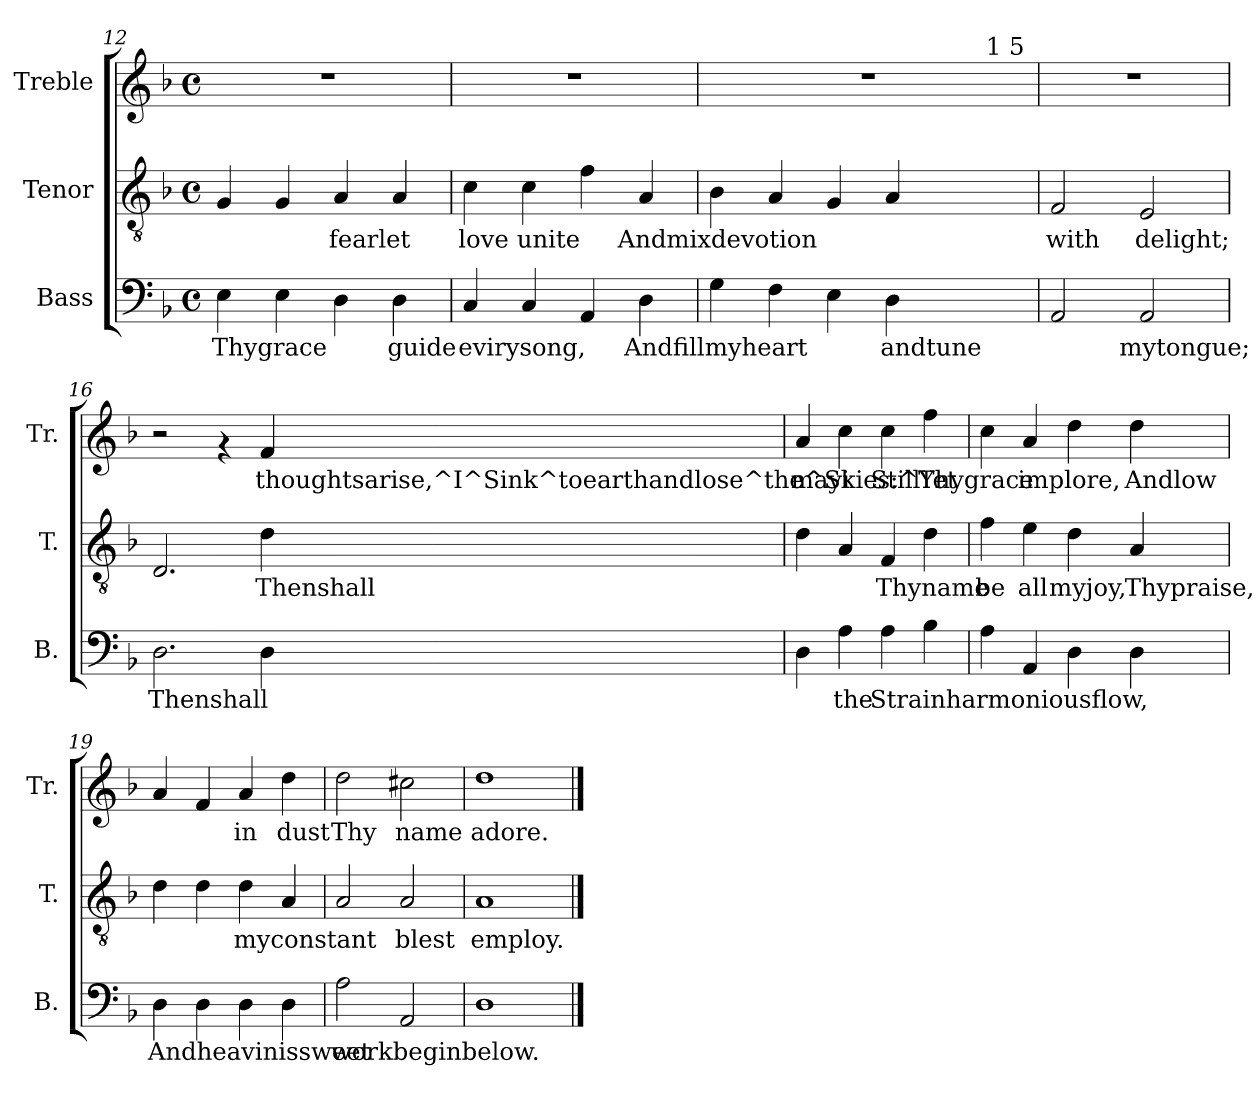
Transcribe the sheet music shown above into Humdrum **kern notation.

**kern	**text	**kern	**text	**kern	**text
*part3	*part3	*part2	*part2	*part1	*part1
*staff3	*staff3	*staff2	*staff2	*staff1	*staff1
*I"Bass	*	*I"Tenor	*	*I"Treble	*
*I'B.	*	*I'T.	*	*I'Tr.	*
*clefF4	*	*clefGv2	*	*clefG2	*
*k[b-]	*	*k[b-]	*	*k[b-]	*
*F:	*	*F:	*	*F:	*
*M4/4	*	*M4/4	*	*M4/4	*
*met(c)	*	*met(c)	*	*met(c)	*
=12	=12	=12	=12	=12	=12
!	!LO:LY:b:rj	!	!LO:LY:b:rj	!	!
4E\	Thygrace	4G/	.	1r	.
!	!LO:LY:b:rj	!	!LO:LY:b:rj	!	!
4E\	.	4G/	.	.	.
!	!LO:LY:b:rj	!	!LO:LY:b:rj	!	!
4D\	.	4A/	fearlet	.	.
!	!LO:LY:b:rj	!	!LO:LY:b:rj	!	!
4D\	guide	4A/	.	.	.
=13	=13	=13	=13	=13	=13
!	!LO:LY:b:rj	!	!LO:LY:b:rj	!	!
4C/	evirysong,	4c\	love	1r	.
!	!LO:LY:b:rj	!	!LO:LY:b:rj	!	!
4C/	.	4c\	unite	.	.
!	!LO:LY:b:rj	!	!LO:LY:b:rj	!	!
4AA/	.	4f\	.	.	.
!	!LO:LY:b:rj	!	!LO:LY:b:rj	!	!
4D\	Andfill	4A/	Andmixdevotion	.	.
=14	=14	=14	=14	=14	=14
!	!LO:LY:b:rj	!	!LO:LY:b:rj	!	!
*	*	*	*	*^	*
4G\	myheart	4B-\	.	1r	2...ryy	.
!	!LO:LY:b:rj	!	!LO:LY:b:rj	!	!	!
4F\	.	4A/	.	.	.	.
!	!LO:LY:b:rj	!	!LO:LY:b:rj	!	!	!
4E\	.	4G/	.	.	.	.
!	!LO:LY:b:rj	!	!LO:LY:b:rj	!	!	!
4D\	andtune	4A/	.	.	.	.
!	!	!	!	!	!LO:TX:a:t=1 5	!
.	.	.	.	.	16ryy	.
=15	=15	=15	=15	=15	=15	=15
!	!LO:LY:b:rj	!	!LO:LY:b:rj	!	!	!
*	*	*	*	*v	*v	*
2AA/	.	2F/	with	1r	.
!	!LO:LY:b:rj	!	!LO:LY:b:rj	!	!
2AA/	mytongue;	2E/	delight;	.	.
=16	=16	=16	=16	=16	=16
!	!LO:LY:b:rj	!	!LO:LY:b:rj	!	!
2.D\	Thenshall	2.D/	.	2r	.
.	.	.	.	4rf	.
!	!LO:LY:b:rj	!	!LO:LY:b:rj	!	!LO:LY:b
4D\	.	4d\	Thenshall	4f/	thoughtsarise,^I^Sink^toearthandlose^the^Skies:^Yet
=17	=17	=17	=17	=17	=17
!	!LO:LY:b:rj	!	!LO:LY:b:rj	!	!LO:LY:b
4D\	.	4d\	.	4a/	mayi
!	!LO:LY:b:rj	!	!LO:LY:b:rj	!	!LO:LY:b
4A\	the	4A/	.	4cc\	.
!	!LO:LY:b:rj	!	!LO:LY:b:rj	!	!LO:LY:b
4A\	Strainharmoniousflow,	4F/	Thyname	4cc\	Still
!	!LO:LY:b:rj	!	!LO:LY:b:rj	!	!LO:LY:b
4B-\	.	4d\	.	4ff\	Thygrace
=18	=18	=18	=18	=18	=18
!	!LO:LY:b:rj	!	!LO:LY:b:rj	!	!LO:LY:b
4A\	.	4f\	be	4cc\	.
!	!LO:LY:b:rj	!	!LO:LY:b:rj	!	!LO:LY:b
4AA/	.	4e\	all	4a/	implore,
!	!LO:LY:b:rj	!	!LO:LY:b:rj	!	!LO:LY:b
4D\	.	4d\	myjoy,	4dd\	.
!	!LO:LY:b:rj	!	!LO:LY:b:rj	!	!LO:LY:b
4D\	.	4A/	Thypraise,	4dd\	Andlow
=19	=19	=19	=19	=19	=19
!	!LO:LY:b:rj	!	!LO:LY:b:rj	!	!LO:LY:b
4D\	Andheavinissweet	4d\	.	4a/	.
!	!LO:LY:b:rj	!	!LO:LY:b:rj	!	!LO:LY:b
4D\	.	4d\	.	4f/	.
!	!LO:LY:b:rj	!	!LO:LY:b:rj	!	!LO:LY:b
4D\	.	4d\	myconstant	4a/	in
!	!LO:LY:b:rj	!	!LO:LY:b:rj	!	!LO:LY:b
4D\	.	4A/	.	4dd\	dust
=20	=20	=20	=20	=20	=20
!	!LO:LY:b:rj	!	!LO:LY:b:rj	!	!LO:LY:b
2A\	workbeginbelow.	2A/	.	2dd\	Thy
!	!LO:LY:b:rj	!	!LO:LY:b:rj	!	!LO:LY:b
2AA/	.	2A/	blest	2cc#X\	name
=21	=21	=21	=21	=21	=21
!	!LO:LY:b:rj	!	!LO:LY:b:rj	!	!LO:LY:b
1D	.	1A	employ.	1dd	adore.
==	==	==	==	==	==
*-	*-	*-	*-	*-	*-
